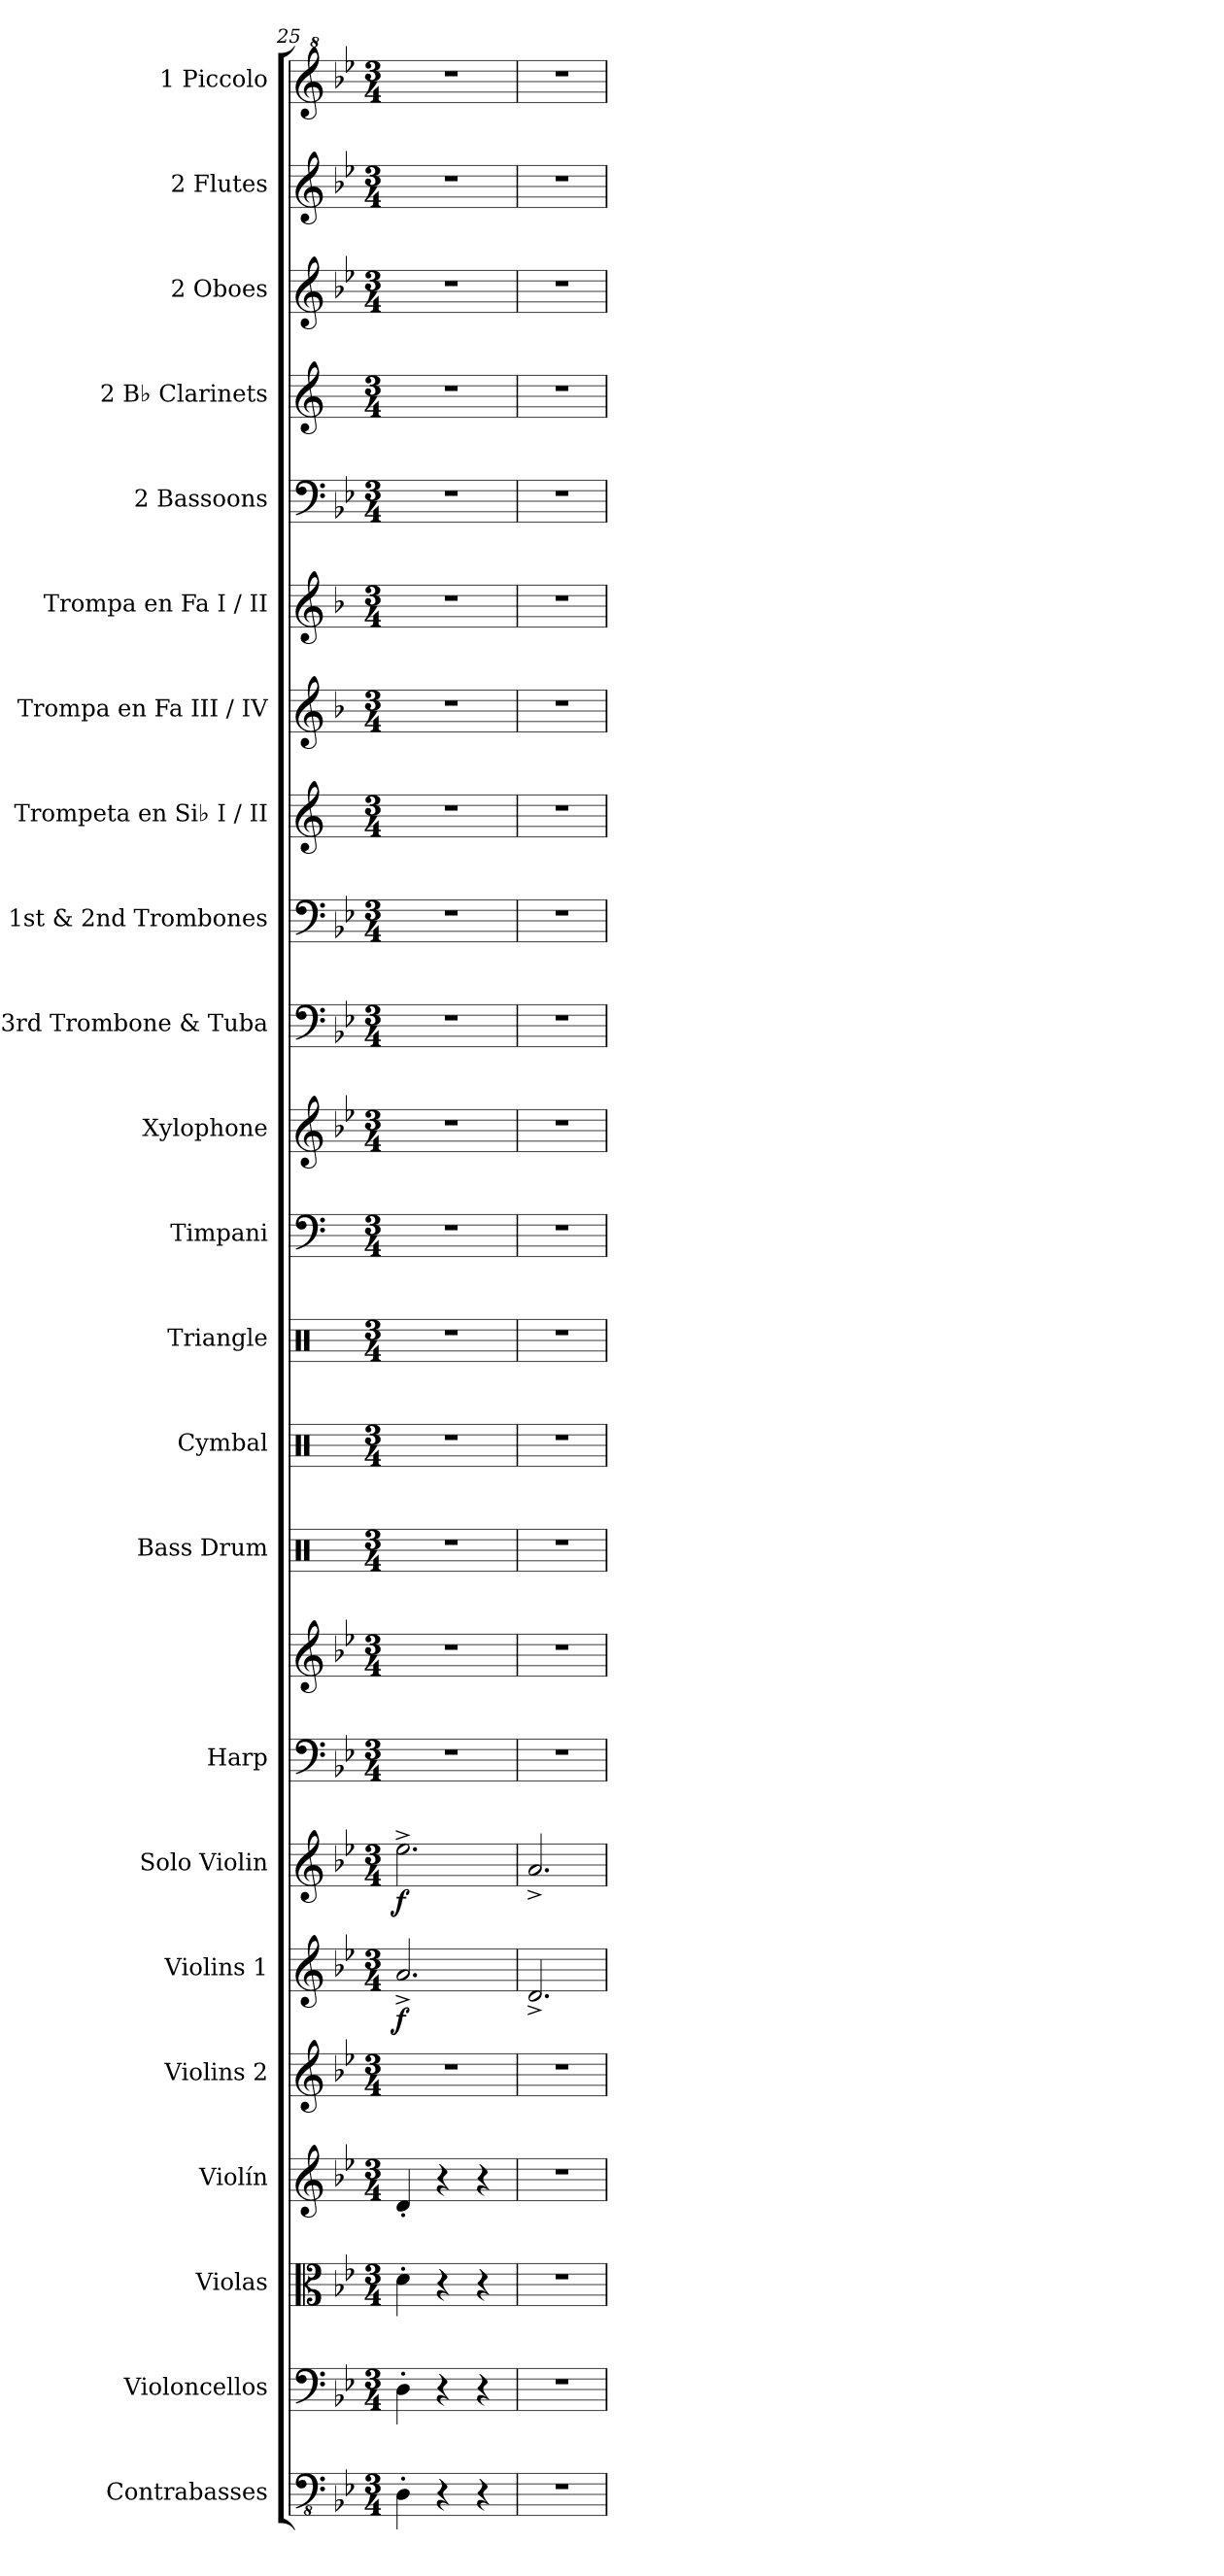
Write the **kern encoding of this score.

**kern	**kern	**kern	**kern	**kern	**kern	**dynam	**kern	**dynam	**kern	**kern	**kern	**kern	**kern	**kern	**kern	**kern	**kern	**kern	**kern	**kern	**kern	**kern	**kern	**kern	**kern
*part23	*part22	*part21	*part20	*part19	*part18	*part18	*part17	*part17	*part16	*part16	*part15	*part14	*part13	*part12	*part11	*part10	*part9	*part8	*part7	*part6	*part5	*part4	*part3	*part2	*part1
*staff24	*staff23	*staff22	*staff21	*staff20	*staff19	*staff19	*staff18	*staff18	*staff17	*staff16	*staff15	*staff14	*staff13	*staff12	*staff11	*staff10	*staff9	*staff8	*staff7	*staff6	*staff5	*staff4	*staff3	*staff2	*staff1
*I"Contrabasses	*I"Violoncellos	*I"Violas	*I"Violín	*I"Violins 2	*I"Violins 1	*	*I"Solo Violin	*	*I"Harp	*	*I"Bass Drum	*I"Cymbal	*I"Triangle	*I"Timpani	*I"Xylophone	*I"3rd Trombone     &amp; Tuba	*I"1st &amp; 2nd Trombones	*I"Trompeta en Si♭  I / II	*I"Trompa en Fa   III / IV	*I"Trompa en Fa I / II	*I"2 Bassoons	*I"2 B♭ Clarinets	*I"2 Oboes	*I"2 Flutes	*I"1 Piccolo
*I'Cbs.	*I'Vlcs.	*I'Vlas.	*I'Vln.	*I'Vlns. 2	*I'Vlns. 1	*	*I'S. Vln.	*	*I'Hrp.	*	*I'B. Dr.	*I'Cym.	*I'Trgl.	*I'Timp.	*I'Xyl.	*I'3rd Trb. &amp; Tba.	*I'1st &amp; 2nd    Trbs.	*I'Tpt. Si♭  I / II	*I'Trmp. Fa   III / IV	*I'Trmp. Fa I / II	*I'2 Bsns.	*I'2 B♭ Cls.	*I'2 Obs.	*I'2 Fls.	*I'1 Picc.
*clefFv4	*clefF4	*clefC3	*clefG2	*clefG2	*clefG2	*	*clefG2	*	*clefF4	*clefG2	*clefX	*clefX	*clefX	*clefF4	*clefG2	*clefF4	*clefF4	*clefG2	*clefG2	*clefG2	*clefF4	*clefG2	*clefG2	*clefG2	*clefG^2
*	*	*	*	*	*	*	*	*	*	*	*	*	*	*	*ITrd-7c-12	*	*	*ITrd1c2	*ITrd4c7	*ITrd4c7	*	*ITrd1c2	*	*	*ITrd-7c-12
*k[b-e-]	*k[b-e-]	*k[b-e-]	*k[b-e-]	*k[b-e-]	*k[b-e-]	*	*k[b-e-]	*	*k[b-e-]	*k[b-e-]	*k[]	*k[]	*k[]	*k[]	*k[b-e-]	*k[b-e-]	*k[b-e-]	*k[b-e-]	*k[b-e-]	*k[b-e-]	*k[b-e-]	*k[b-e-]	*k[b-e-]	*k[b-e-]	*k[b-e-]
*M3/4	*M3/4	*M3/4	*M3/4	*M3/4	*M3/4	*	*M3/4	*	*M3/4	*M3/4	*M3/4	*M3/4	*M3/4	*M3/4	*M3/4	*M3/4	*M3/4	*M3/4	*M3/4	*M3/4	*M3/4	*M3/4	*M3/4	*M3/4	*M3/4
=25	=25	=25	=25	=25	=25	=25	=25	=25	=25	=25	=25	=25	=25	=25	=25	=25	=25	=25	=25	=25	=25	=25	=25	=25	=25
!	!	!	!	!	!	!LO:DY:b	!	!LO:DY:b	!	!	!	!	!	!	!	!	!	!	!	!	!	!	!	!	!
4DD'\	4D'\	4d'\	4d'/	2.r	2.a^/	f	2.ee-^\	f	2.r	2.r	2.r	2.r	2.r	2.r	2.r	2.r	2.r	2.r	2.r	2.r	2.r	2.r	2.r	2.r	2.r
4r	4r	4r	4r	.	.	.	.	.	.	.	.	.	.	.	.	.	.	.	.	.	.	.	.	.	.
4r	4r	4r	4r	.	.	.	.	.	.	.	.	.	.	.	.	.	.	.	.	.	.	.	.	.	.
=26	=26	=26	=26	=26	=26	=26	=26	=26	=26	=26	=26	=26	=26	=26	=26	=26	=26	=26	=26	=26	=26	=26	=26	=26	=26
2.r	2.r	2.r	2.r	2.r	2.d^/	.	2.a^/	.	2.r	2.r	2.r	2.r	2.r	2.r	2.r	2.r	2.r	2.r	2.r	2.r	2.r	2.r	2.r	2.r	2.r
=	=	=	=	=	=	=	=	=	=	=	=	=	=	=	=	=	=	=	=	=	=	=	=	=	=
*-	*-	*-	*-	*-	*-	*-	*-	*-	*-	*-	*-	*-	*-	*-	*-	*-	*-	*-	*-	*-	*-	*-	*-	*-	*-
